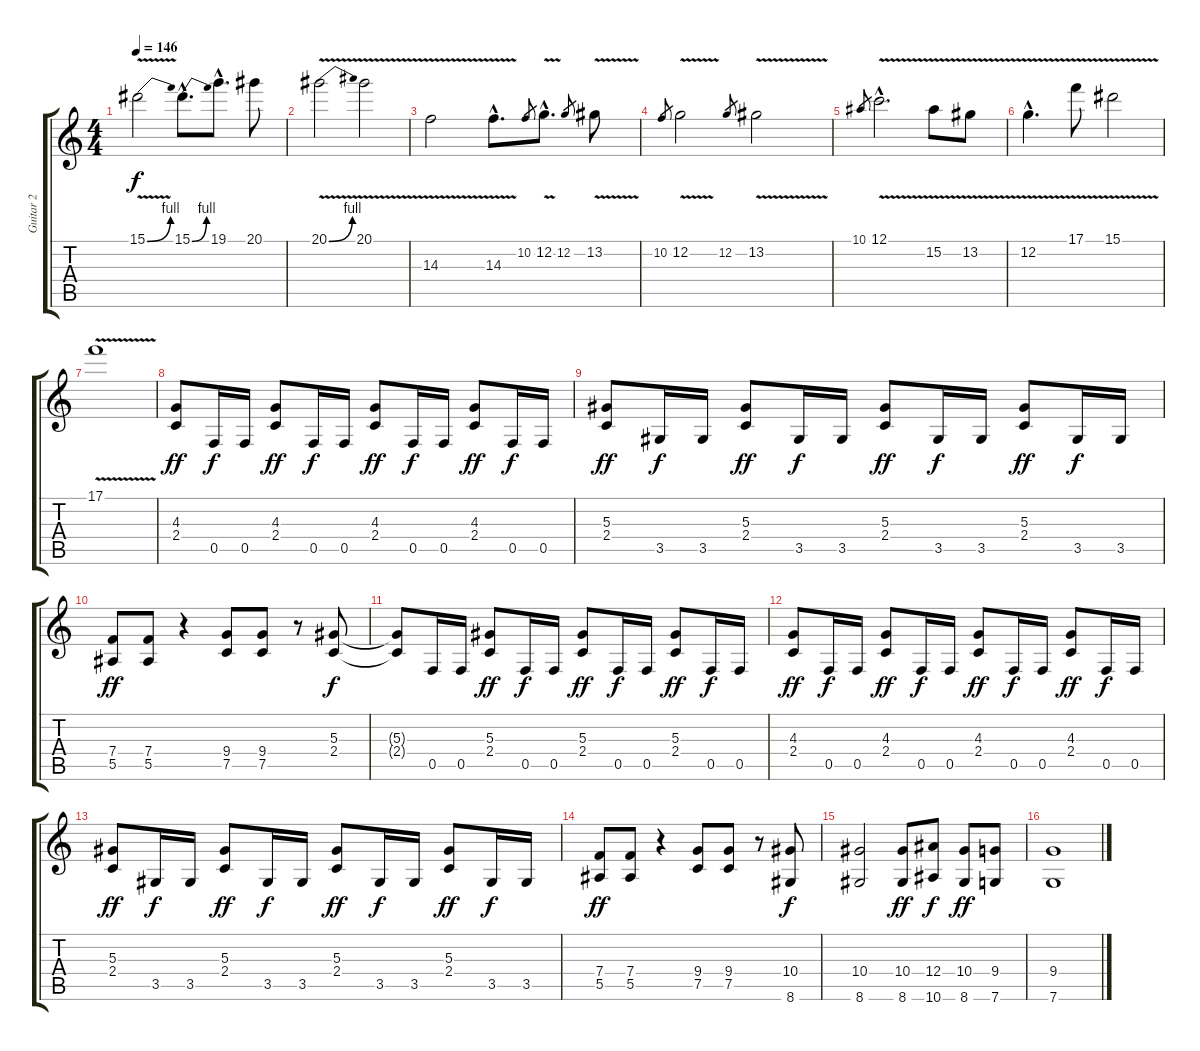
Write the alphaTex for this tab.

\track ("Guitar 2" "Guitar 2") {instrument distortionguitar}
\staff {score tabs}
\tuning (C4 G3 Eb3 Bb2 F2 C2) {hide}
\ts (4 4)
\tempo 146
\clef g2
\ks c
15.1{be (bend 0 0 60 4) v}.2{dy f} 15.1{be (bend 0 0 60 4) hac}.8{d} 19.1{hac}.8{d} 20.1.8 |
20.1{be (bend 0 0 60 4) v}.2 20.1{v}.2 |
14.3{v}.2 14.3{v hac}.8{d} 10.2.8{gr} 12.2{v hac}.8{d} 12.2.8{gr} 13.2{v}.8 |
10.2.8{gr} 12.2{v}.2 12.2.8{gr} 13.2{v}.2 |
10.1.8{gr} 12.1{v hac}.2{d} 15.2{v}.8 13.2{v}.8 |
12.2{v hac}.4{d} 17.1{v}.8 15.1{v}.2 |
17.1{v}.1{balance 16} |
(4.3 2.4).8{dy ff} 0.5.16{dy f} 0.5.16 (4.3 2.4).8{dy ff} 0.5.16{dy f} 0.5.16 (4.3 2.4).8{dy ff} 0.5.16{dy f} 0.5.16 (4.3 2.4).8{dy ff} 0.5.16{dy f} 0.5.16 |
(5.3 2.4).8{dy ff} 3.5.16{dy f} 3.5.16 (5.3 2.4).8{dy ff} 3.5.16{dy f} 3.5.16 (5.3 2.4).8{dy ff} 3.5.16{dy f} 3.5.16 (5.3 2.4).8{dy ff} 3.5.16{dy f} 3.5.16 |
(7.4 5.5).8{dy ff} (7.4 5.5).8 r.4 (9.4 7.5).8 (9.4 7.5).8 r.8 (5.3 2.4).8{dy f} |
(5.3{t} 2.4{t}).8 0.5.16 0.5.16 (5.3 2.4).8{dy ff} 0.5.16{dy f} 0.5.16 (5.3 2.4).8{dy ff} 0.5.16{dy f} 0.5.16 (5.3 2.4).8{dy ff} 0.5.16{dy f} 0.5.16 |
(4.3 2.4).8{dy ff} 0.5.16{dy f} 0.5.16 (4.3 2.4).8{dy ff} 0.5.16{dy f} 0.5.16 (4.3 2.4).8{dy ff} 0.5.16{dy f} 0.5.16 (4.3 2.4).8{dy ff} 0.5.16{dy f} 0.5.16 |
(5.3 2.4).8{dy ff} 3.5.16{dy f} 3.5.16 (5.3 2.4).8{dy ff} 3.5.16{dy f} 3.5.16 (5.3 2.4).8{dy ff} 3.5.16{dy f} 3.5.16 (5.3 2.4).8{dy ff} 3.5.16{dy f} 3.5.16 |
(7.4 5.5).8{dy ff} (7.4 5.5).8 r.4 (9.4 7.5).8 (9.4 7.5).8 r.8 (10.4 8.6).8{dy f} |
(10.4 8.6).2 (10.4 8.6).8{dy ff} (12.4 10.6).8{dy f} (10.4 8.6).8{dy ff} (9.4 7.6).8 |
(9.4 7.6).1
